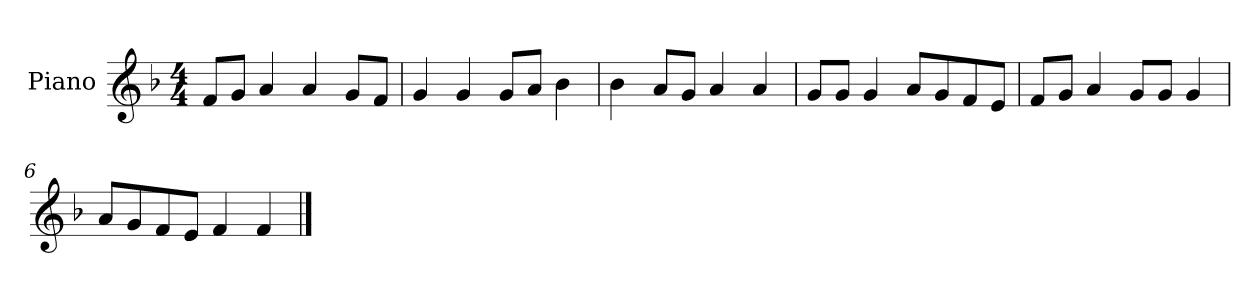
**kern
*part1
*staff1
*I"Piano
*I'P-no
*clefG2
*k[b-]
*M4/4
*MM90
=1
8f/L
8g/J
4a/
4a/
8g/L
8f/J
=2
4g/
4g/
8g/L
8a/J
4b-\
=3
4b-\
8a/L
8g/J
4a/
4a/
=4
8g/L
8g/J
4g/
8a/L
8g/
8f/
8e/J
=5
8f/L
8g/J
4a/
8g/L
8g/J
4g/
=6
8a/L
8g/
8f/
8e/J
4f/
4f/
==
*-
